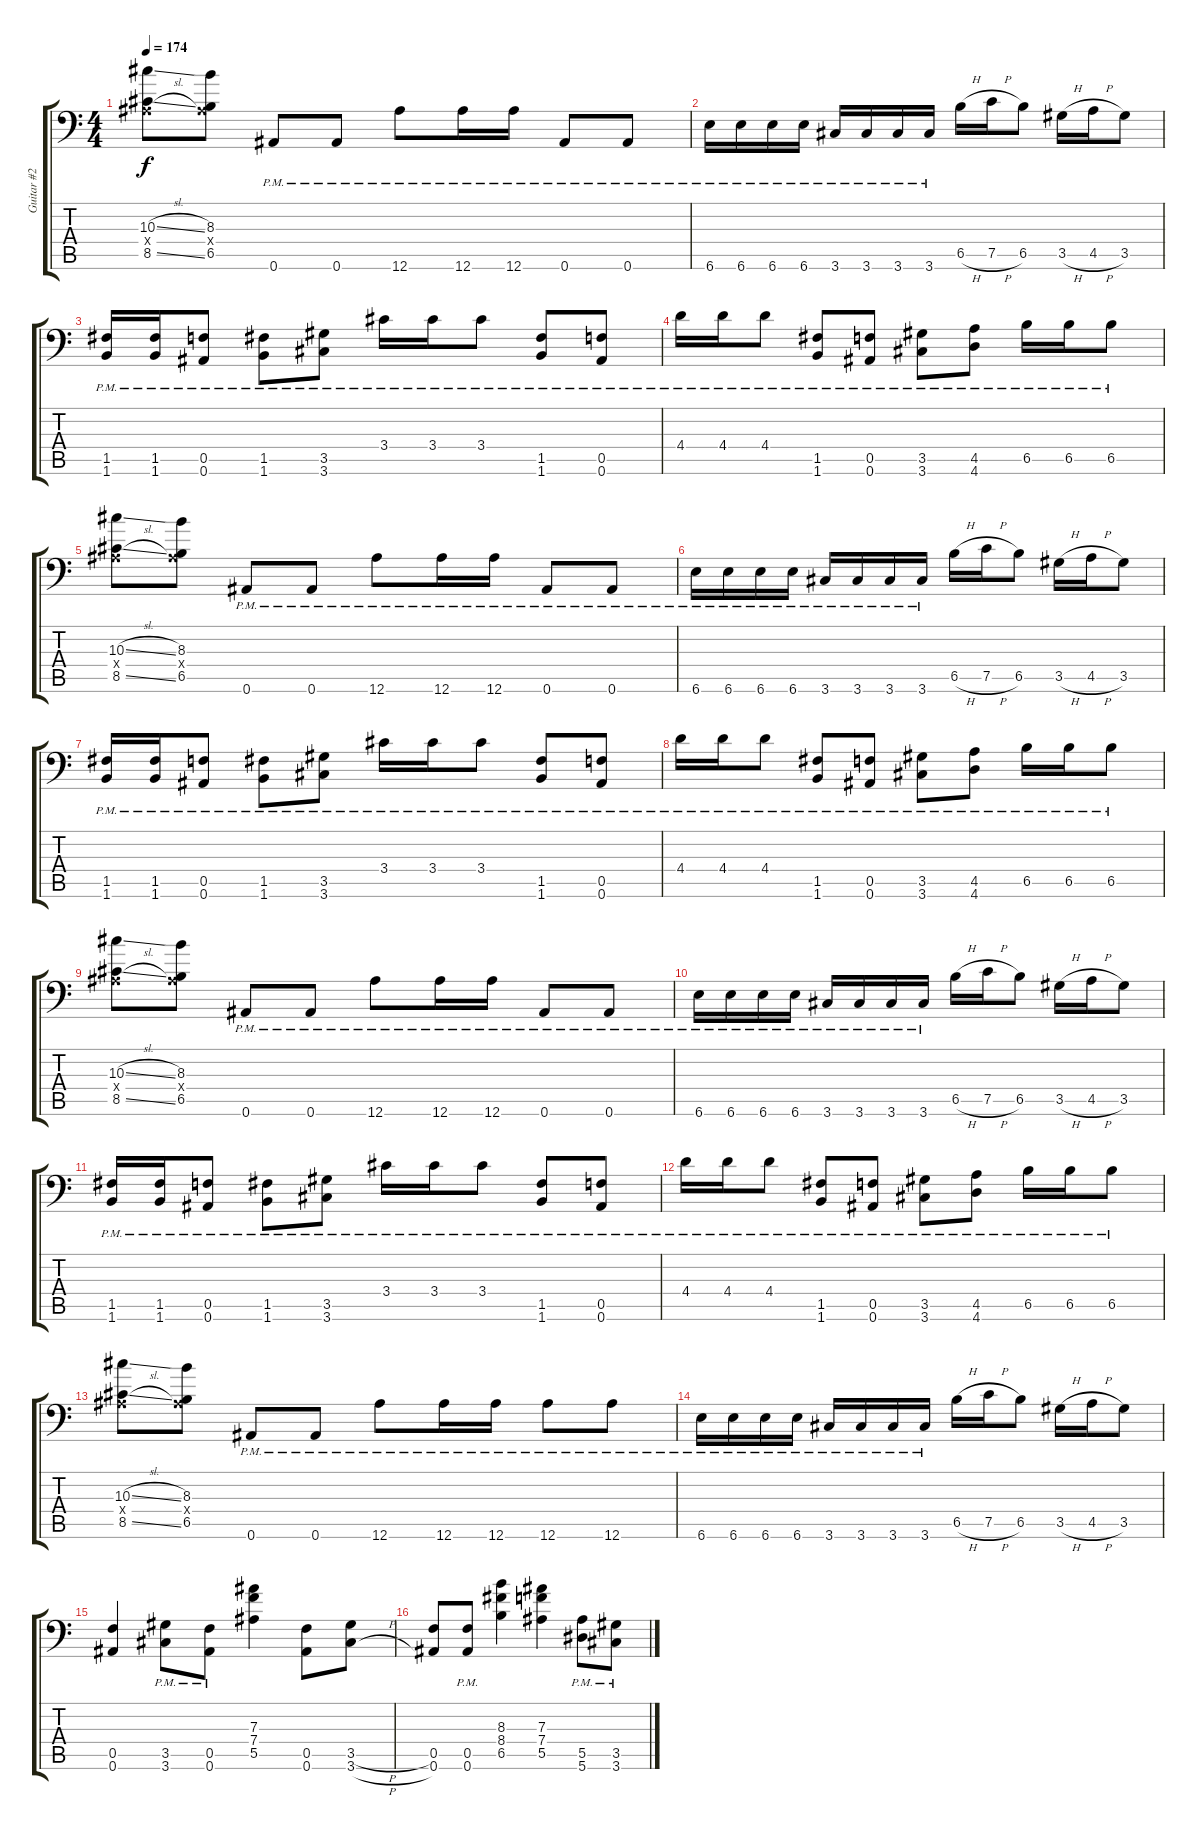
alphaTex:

\track ("Guitar #2" "Guitar #2") {instrument overdrivenguitar}
\staff {score tabs}
\tuning (C4 G3 Eb3 Bb2 F2 Bb1) {hide}
\ts (4 4)
\tempo 174
\clef f4
\ks c
(10.3{sl} 0.4{x} 8.5{sl}).8{dy f} (8.3 0.4{x} 6.5).8 0.6{pm}.8 0.6{pm}.8 12.6{pm}.8 12.6{pm}.16 12.6{pm}.16 0.6{pm}.8 0.6{pm}.8 |
6.6{pm}.16 6.6{pm}.16 6.6{pm}.16 6.6{pm}.16 3.6{pm}.16 3.6{pm}.16 3.6{pm}.16 3.6{pm}.16 6.5{h}.16 7.5{h}.16 6.5.8 3.5{h}.16 4.5{h}.16 3.5.8 |
(1.5{pm} 1.6{pm}).16 (1.5{pm} 1.6{pm}).16 (0.5{pm} 0.6{pm}).8 (1.5{pm} 1.6{pm}).8 (3.5{pm} 3.6{pm}).8 3.4{pm}.16 3.4{pm}.16 3.4{pm}.8 (1.5{pm} 1.6{pm}).8 (0.5{pm} 0.6{pm}).8 |
4.4{pm}.16 4.4{pm}.16 4.4{pm}.8 (1.5{pm} 1.6{pm}).8 (0.5{pm} 0.6{pm}).8 (3.5{pm} 3.6{pm}).8 (4.5{pm} 4.6{pm}).8 6.5{pm}.16 6.5{pm}.16 6.5{pm}.8 |
(10.3{sl} 0.4{x} 8.5{sl}).8 (8.3 0.4{x} 6.5).8 0.6{pm}.8 0.6{pm}.8 12.6{pm}.8 12.6{pm}.16 12.6{pm}.16 0.6{pm}.8 0.6{pm}.8 |
6.6{pm}.16 6.6{pm}.16 6.6{pm}.16 6.6{pm}.16 3.6{pm}.16 3.6{pm}.16 3.6{pm}.16 3.6{pm}.16 6.5{h}.16 7.5{h}.16 6.5.8 3.5{h}.16 4.5{h}.16 3.5.8 |
(1.5{pm} 1.6{pm}).16 (1.5{pm} 1.6{pm}).16 (0.5{pm} 0.6{pm}).8 (1.5{pm} 1.6{pm}).8 (3.5{pm} 3.6{pm}).8 3.4{pm}.16 3.4{pm}.16 3.4{pm}.8 (1.5{pm} 1.6{pm}).8 (0.5{pm} 0.6{pm}).8 |
4.4{pm}.16 4.4{pm}.16 4.4{pm}.8 (1.5{pm} 1.6{pm}).8 (0.5{pm} 0.6{pm}).8 (3.5{pm} 3.6{pm}).8 (4.5{pm} 4.6{pm}).8 6.5{pm}.16 6.5{pm}.16 6.5{pm}.8 |
(10.3{sl} 0.4{x} 8.5{sl}).8 (8.3 0.4{x} 6.5).8 0.6{pm}.8 0.6{pm}.8 12.6{pm}.8 12.6{pm}.16 12.6{pm}.16 0.6{pm}.8 0.6{pm}.8 |
6.6{pm}.16 6.6{pm}.16 6.6{pm}.16 6.6{pm}.16 3.6{pm}.16 3.6{pm}.16 3.6{pm}.16 3.6{pm}.16 6.5{h}.16 7.5{h}.16 6.5.8 3.5{h}.16 4.5{h}.16 3.5.8 |
(1.5{pm} 1.6{pm}).16 (1.5{pm} 1.6{pm}).16 (0.5{pm} 0.6{pm}).8 (1.5{pm} 1.6{pm}).8 (3.5{pm} 3.6{pm}).8 3.4{pm}.16 3.4{pm}.16 3.4{pm}.8 (1.5{pm} 1.6{pm}).8 (0.5{pm} 0.6{pm}).8 |
4.4{pm}.16 4.4{pm}.16 4.4{pm}.8 (1.5{pm} 1.6{pm}).8 (0.5{pm} 0.6{pm}).8 (3.5{pm} 3.6{pm}).8 (4.5{pm} 4.6{pm}).8 6.5{pm}.16 6.5{pm}.16 6.5{pm}.8 |
(10.3{sl} 0.4{x} 8.5{sl}).8 (8.3 0.4{x} 6.5).8 0.6{pm}.8 0.6{pm}.8 12.6{pm}.8 12.6{pm}.16 12.6{pm}.16 12.6{pm}.8 12.6{pm}.8 |
6.6{pm}.16 6.6{pm}.16 6.6{pm}.16 6.6{pm}.16 3.6{pm}.16 3.6{pm}.16 3.6{pm}.16 3.6{pm}.16 6.5{h}.16 7.5{h}.16 6.5.8 3.5{h}.16 4.5{h}.16 3.5.8 |
(0.5 0.6).4 (3.5{pm} 3.6{pm}).8 (0.5{pm} 0.6{pm}).8 (7.3 7.4 5.5).4 (0.5 0.6).8 (3.5{h} 3.6{h}).8 |
(0.5 0.6).8 (0.5{pm} 0.6{pm}).8 (8.3 8.4 6.5).4 (7.3 7.4 5.5).4 (5.5{pm} 5.6{pm}).8 (3.5{pm} 3.6{pm}).8
